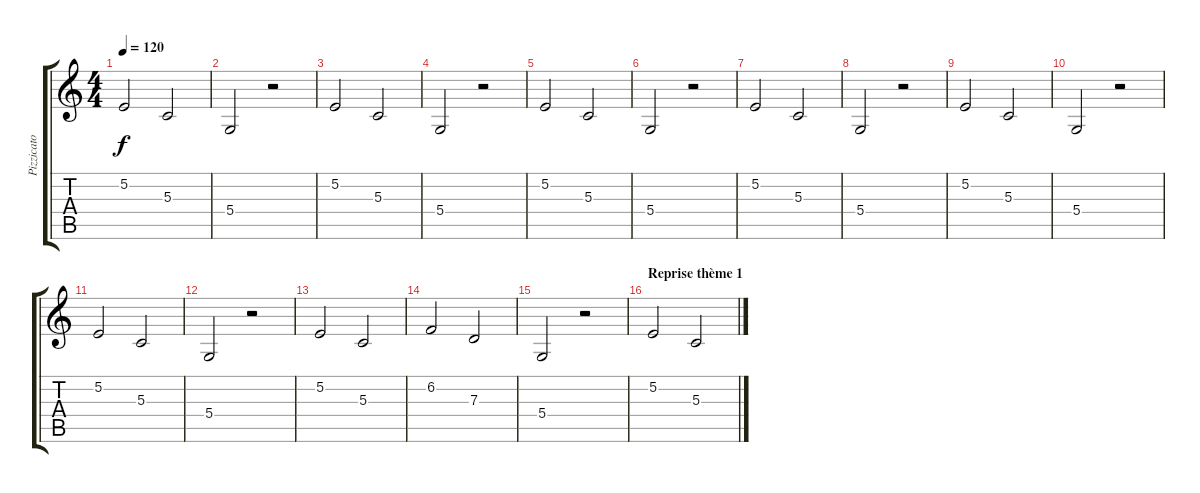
\track ("Pizzicato " "Pizzicato ") {instrument pizzicatostrings}
\staff {score tabs}
\tuning (E4 B3 G3 D3 A2 E2) {hide}
\ts (4 4)
\tempo 120
\clef g2
\ks c
5.2.2{dy f} 5.3.2 |
5.4.2 r.2 |
5.2.2 5.3.2 |
5.4.2 r.2 |
5.2.2 5.3.2 |
5.4.2 r.2 |
5.2.2 5.3.2 |
5.4.2 r.2 |
5.2.2 5.3.2 |
5.4.2 r.2 |
5.2.2 5.3.2 |
5.4.2 r.2 |
5.2.2 5.3.2 |
6.2.2 7.3.2 |
5.4.2 r.2 |
\section ("" "Reprise thème 1")
5.2.2 5.3.2
